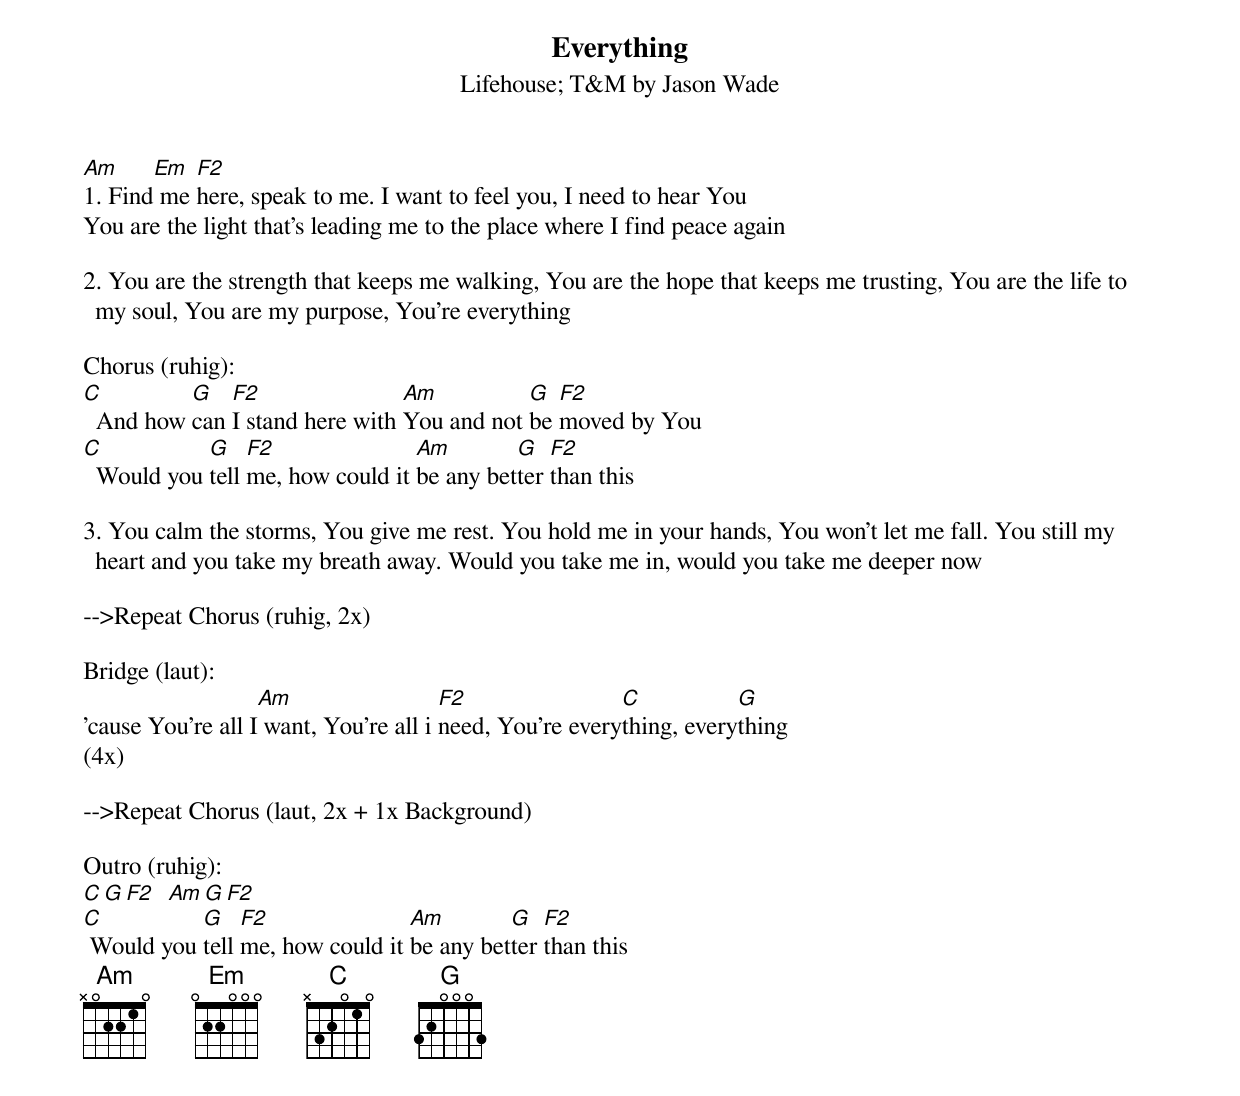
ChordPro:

{t: Everything}
{st: Lifehouse; T&M by Jason Wade}
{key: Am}
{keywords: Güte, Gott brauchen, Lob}

[Am]1. Find[Em] me [F2]here, speak to me. I want to feel you, I need to hear You
You are the light that’s leading me to the place where I find peace again

2. You are the strength that keeps me walking, You are the hope that keeps me trusting, You are the life to my soul, You are my purpose, You’re everything

Chorus (ruhig):
[C]  And how [G]can [F2]I stand here with [Am]You and not [G]be [F2]moved by You
[C]  Would you [G]tell [F2]me, how could it [Am]be any bet[G]ter [F2]than this

3. You calm the storms, You give me rest. You hold me in your hands, You won't let me fall. You still my heart and you take my breath away. Would you take me in, would you take me deeper now

-->Repeat Chorus (ruhig, 2x)

Bridge (laut):
’cause You're all I[Am] want, You’re all i [F2]need, You’re every[C]thing, every[G]thing
(4x)

-->Repeat Chorus (laut, 2x + 1x Background)

Outro (ruhig):
[C][G][F2]  [Am][G][F2]
[C] Would you [G]tell [F2]me, how could it [Am]be any bet[G]ter [F2]than this
